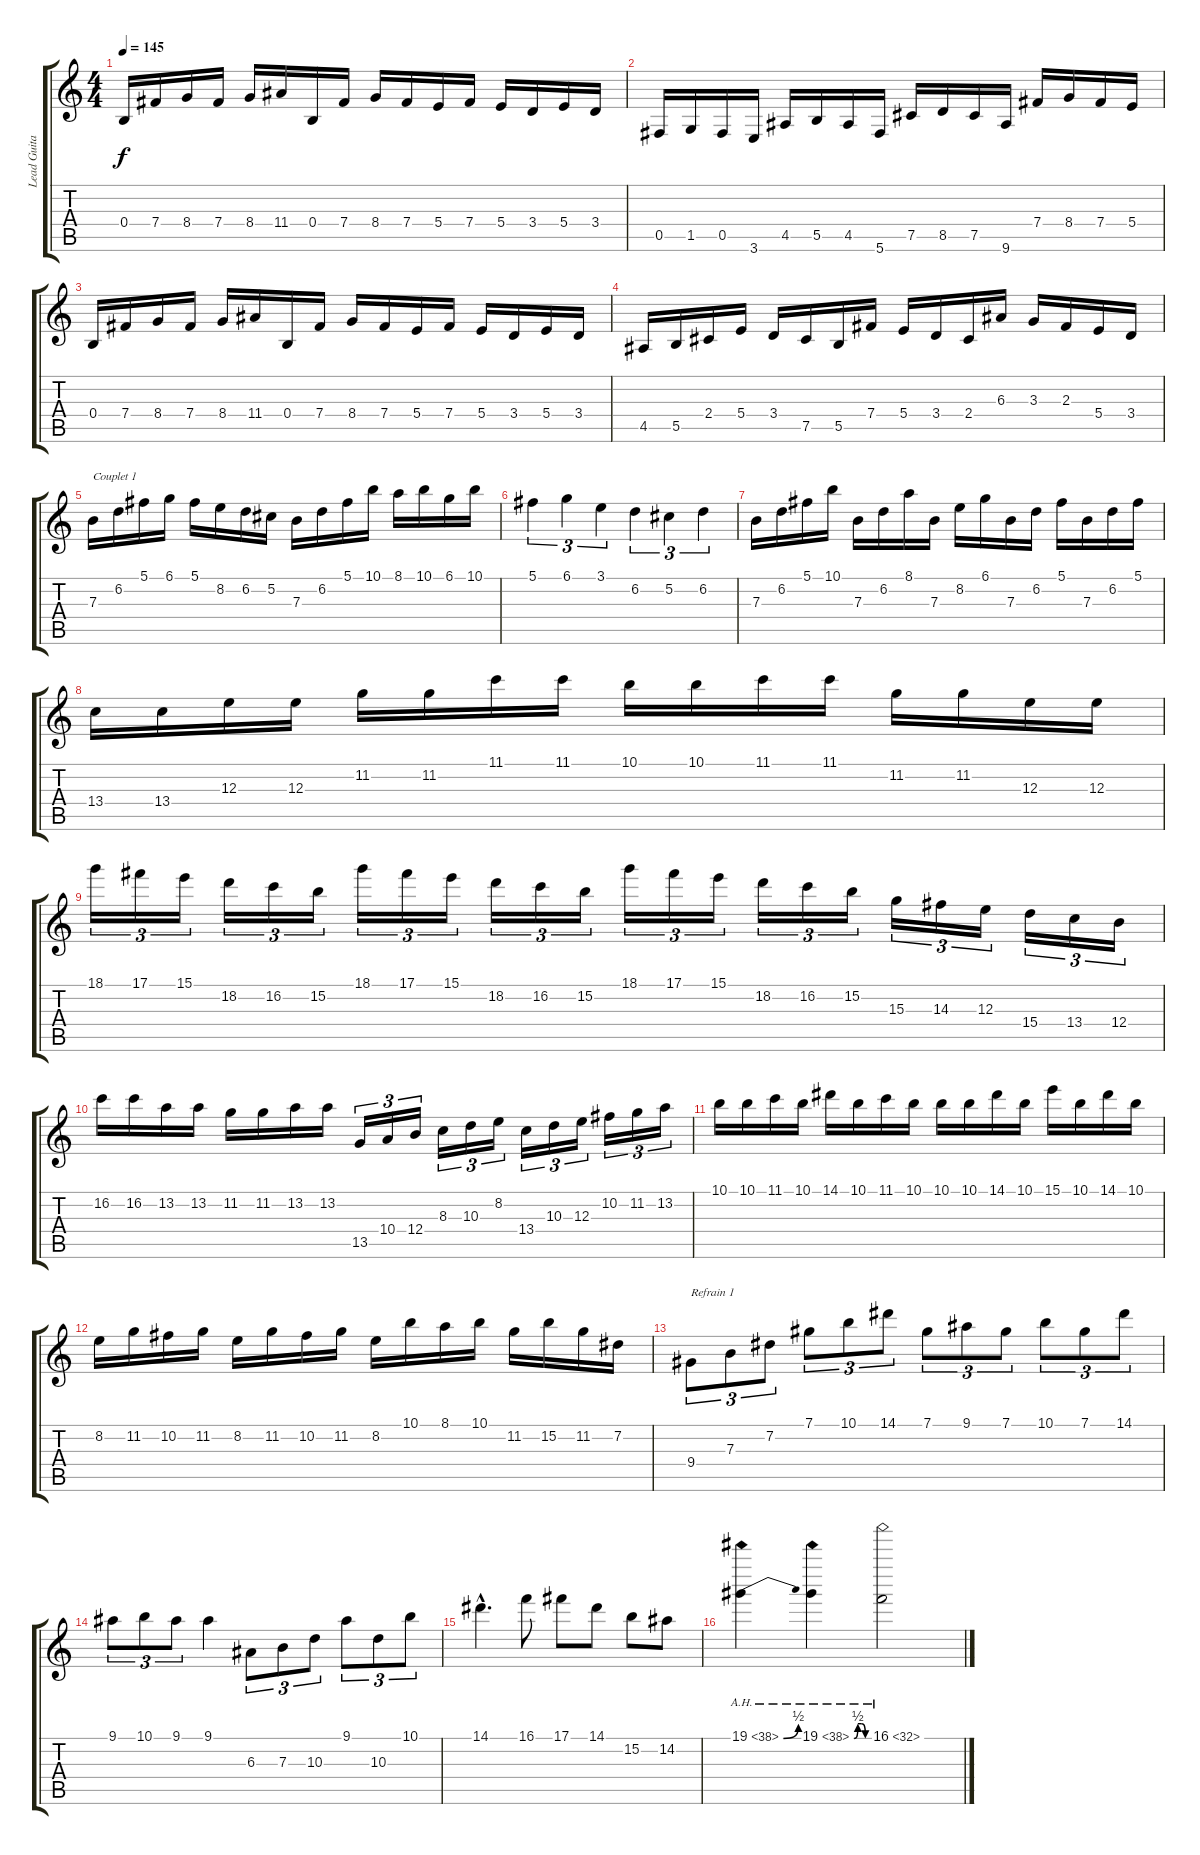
\track ("Lead Guitar" "Lead Guita") {instrument distortionguitar}
\staff {score tabs}
\tuning (Db4 Ab3 E3 B2 Gb2 Db2) {hide}
\ts (4 4)
\tempo 145
\clef g2
\ks c
0.4.16{dy f} 7.4.16 8.4.16 7.4.16 8.4.16 11.4.16 0.4.16 7.4.16 8.4.16 7.4.16 5.4.16 7.4.16 5.4.16 3.4.16 5.4.16 3.4.16 |
0.5.16 1.5.16 0.5.16 3.6.16 4.5.16 5.5.16 4.5.16 5.6.16 7.5.16 8.5.16 7.5.16 9.6.16 7.4.16 8.4.16 7.4.16 5.4.16 |
0.4.16 7.4.16 8.4.16 7.4.16 8.4.16 11.4.16 0.4.16 7.4.16 8.4.16 7.4.16 5.4.16 7.4.16 5.4.16 3.4.16 5.4.16 3.4.16 |
4.5.16 5.5.16 2.4.16 5.4.16 3.4.16 7.5.16 5.5.16 7.4.16 5.4.16 3.4.16 2.4.16 6.3.16 3.3.16 2.3.16 5.4.16 3.4.16 |
7.3.16{txt "Couplet 1"} 6.2.16 5.1.16 6.1.16 5.1.16 8.2.16 6.2.16 5.2.16 7.3.16 6.2.16 5.1.16 10.1.16 8.1.16 10.1.16 6.1.16 10.1.16 |
5.1.4{tu (3 2)} 6.1.4{tu (3 2)} 3.1.4{tu (3 2)} 6.2.4{tu (3 2)} 5.2.4{tu (3 2)} 6.2.4{tu (3 2)} |
7.3.16 6.2.16 5.1.16 10.1.16 7.3.16 6.2.16 8.1.16 7.3.16 8.2.16 6.1.16 7.3.16 6.2.16 5.1.16 7.3.16 6.2.16 5.1.16 |
13.4.16 13.4.16 12.3.16 12.3.16 11.2.16 11.2.16 11.1.16 11.1.16 10.1.16 10.1.16 11.1.16 11.1.16 11.2.16 11.2.16 12.3.16 12.3.16 |
18.1.16{tu (3 2)} 17.1.16{tu (3 2)} 15.1.16{tu (3 2)} 18.2.16{tu (3 2)} 16.2.16{tu (3 2)} 15.2.16{tu (3 2)} 18.1.16{tu (3 2)} 17.1.16{tu (3 2)} 15.1.16{tu (3 2)} 18.2.16{tu (3 2)} 16.2.16{tu (3 2)} 15.2.16{tu (3 2)} 18.1.16{tu (3 2)} 17.1.16{tu (3 2)} 15.1.16{tu (3 2)} 18.2.16{tu (3 2)} 16.2.16{tu (3 2)} 15.2.16{tu (3 2)} 15.3.16{tu (3 2)} 14.3.16{tu (3 2)} 12.3.16{tu (3 2)} 15.4.16{tu (3 2)} 13.4.16{tu (3 2)} 12.4.16{tu (3 2)} |
16.2.16 16.2.16 13.2.16 13.2.16 11.2.16 11.2.16 13.2.16 13.2.16 13.5.16{tu (3 2)} 10.4.16{tu (3 2)} 12.4.16{tu (3 2)} 8.3.16{tu (3 2)} 10.3.16{tu (3 2)} 8.2.16{tu (3 2)} 13.4.16{tu (3 2)} 10.3.16{tu (3 2)} 12.3.16{tu (3 2)} 10.2.16{tu (3 2)} 11.2.16{tu (3 2)} 13.2.16{tu (3 2)} |
10.1.16 10.1.16 11.1.16 10.1.16 14.1.16 10.1.16 11.1.16 10.1.16 10.1.16 10.1.16 14.1.16 10.1.16 15.1.16 10.1.16 14.1.16 10.1.16 |
8.2.16 11.2.16 10.2.16 11.2.16 8.2.16 11.2.16 10.2.16 11.2.16 8.2.16 10.1.16 8.1.16 10.1.16 11.2.16 15.2.16 11.2.16 7.2.16 |
9.4.8{tu (3 2) txt "Refrain 1"} 7.3.8{tu (3 2)} 7.2.8{tu (3 2)} 7.1.8{tu (3 2)} 10.1.8{tu (3 2)} 14.1.8{tu (3 2)} 7.1.8{tu (3 2)} 9.1.8{tu (3 2)} 7.1.8{tu (3 2)} 10.1.8{tu (3 2)} 7.1.8{tu (3 2)} 14.1.8{tu (3 2)} |
9.1.8{tu (3 2)} 10.1.8{tu (3 2)} 9.1.8{tu (3 2)} 9.1.4 6.3.8{tu (3 2)} 7.3.8{tu (3 2)} 10.3.8{tu (3 2)} 9.1.8{tu (3 2)} 10.3.8{tu (3 2)} 10.1.8{tu (3 2)} |
14.1{hac}.4{d} 16.1.8 17.1.8 14.1.8 15.2.8 14.2.8 |
19.1{be (bend 0 0 60 2) ah 19}.4 19.1{be (custom 0 0 15 2 30 2 45 0 60 0) ah 19}.4 16.1{ah 16}.2
